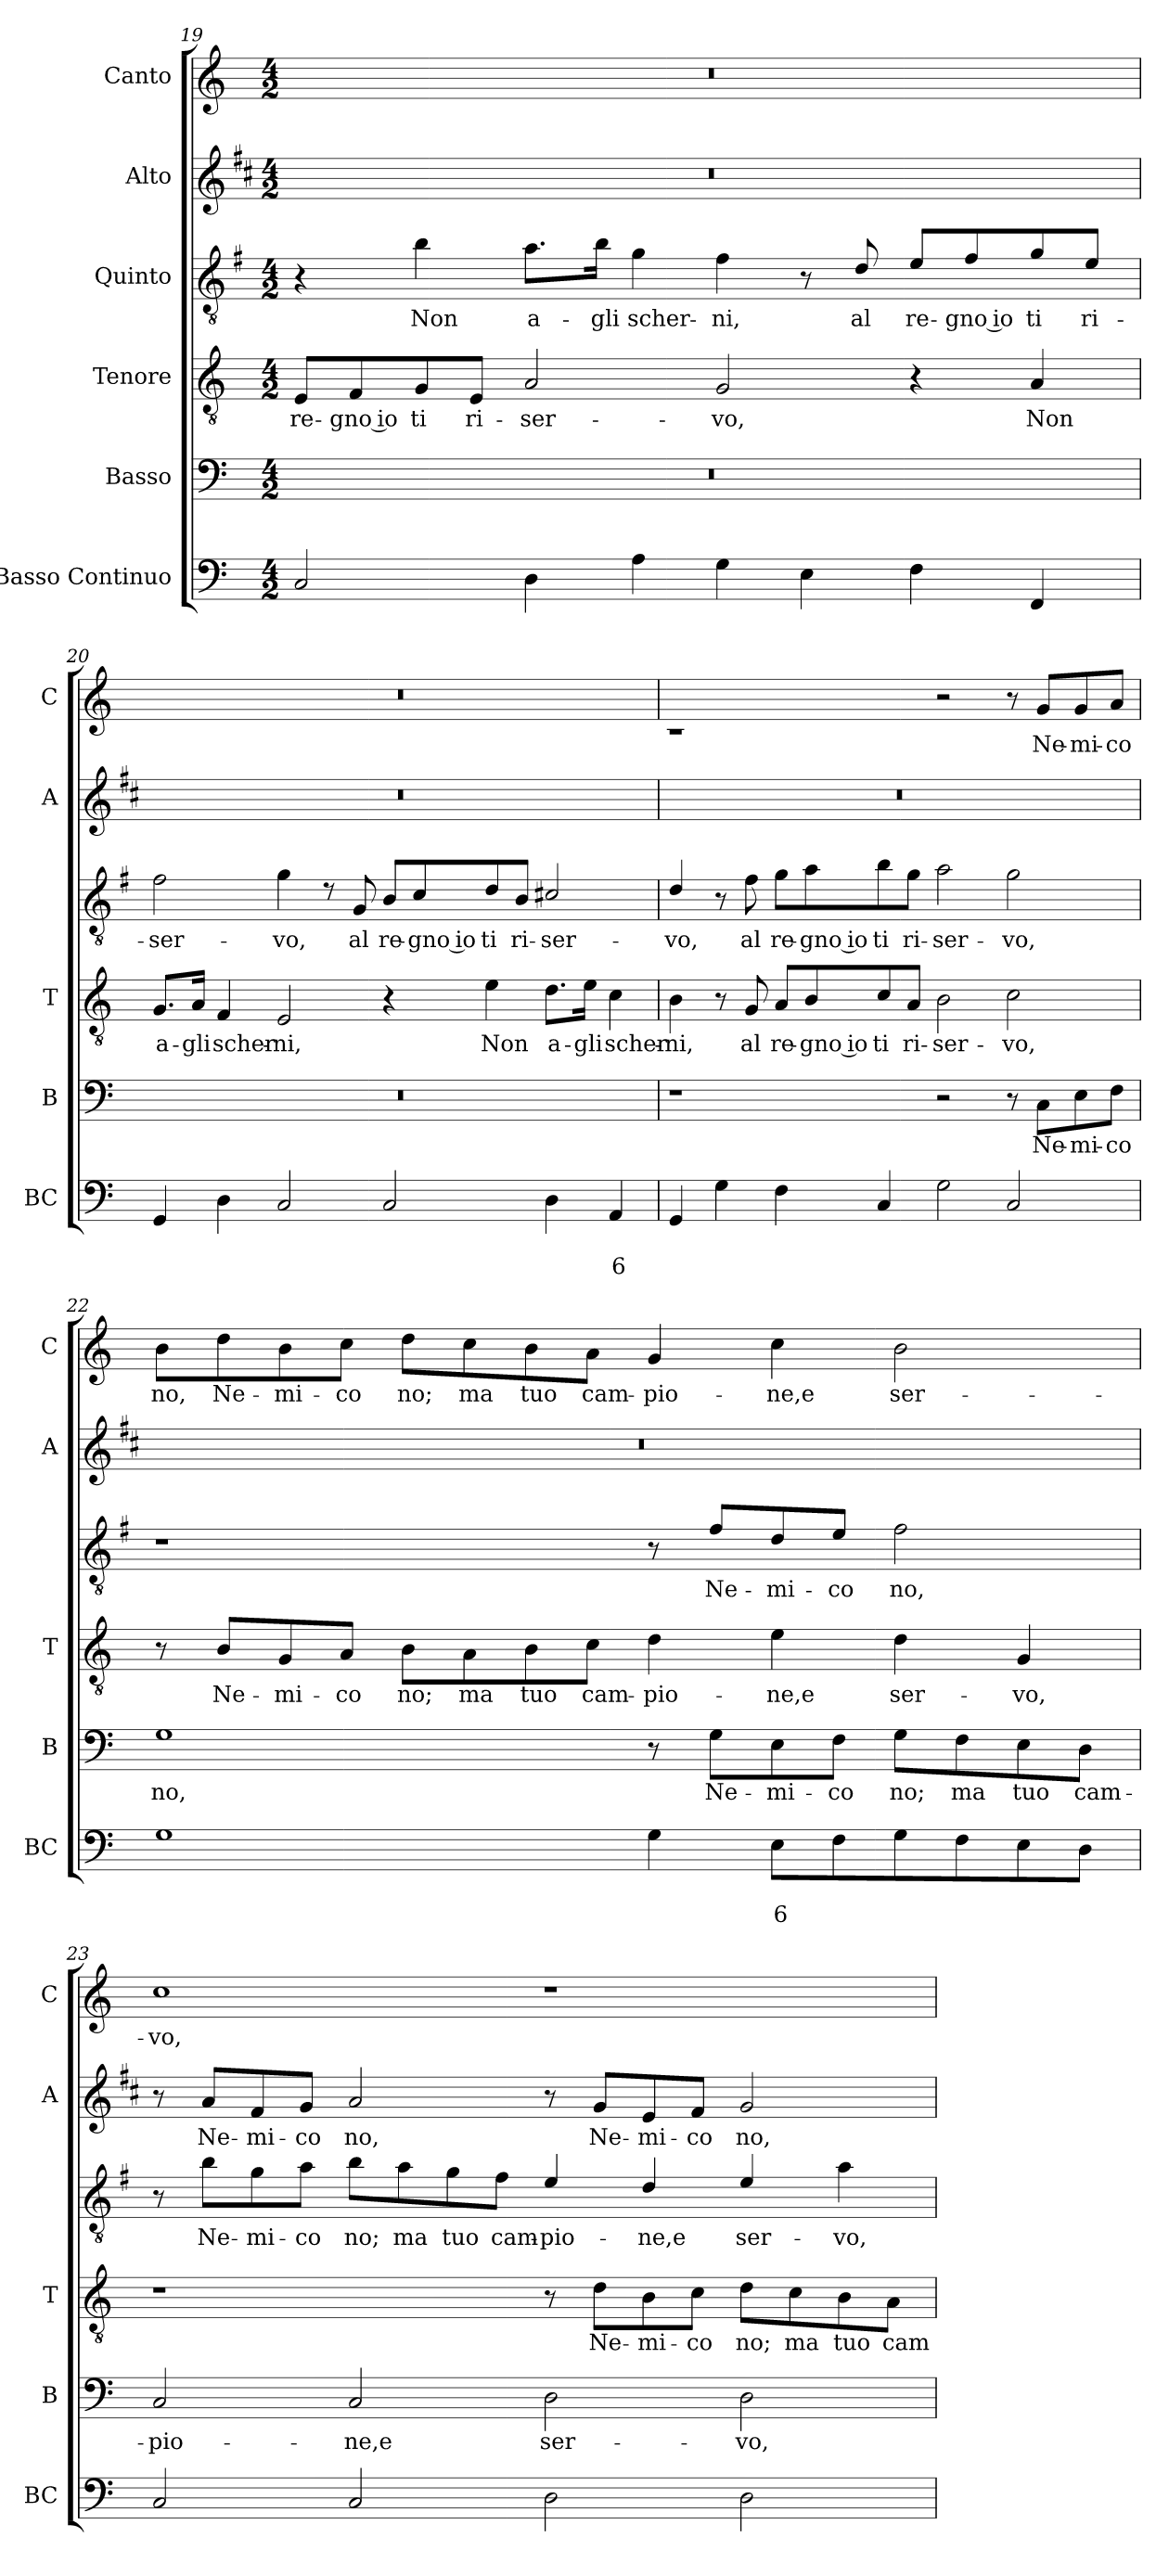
**kern	**text	**text	**kern	**text	**kern	**text	**kern	**text	**kern	**text	**kern	**text
*part6	*part6	*part6	*part5	*part5	*part4	*part4	*part3	*part3	*part2	*part2	*part1	*part1
*staff6	*staff6	*staff6	*staff5	*staff5	*staff4	*staff4	*staff3	*staff3	*staff2	*staff2	*staff1	*staff1
*I"Basso Continuo	*	*	*I"Basso	*	*I"Tenore	*	*I"Quinto	*	*I"Alto	*	*I"Canto	*
*I'BC	*	*	*I'B	*	*I'T	*	*	*	*I'A	*	*I'C	*
!!LO:LB:g=z
*clefF4	*	*	*clefF4	*	*clefGv2	*	*clefGv2	*	*clefG2	*	*clefG2	*
*	*	*	*	*	*	*	*ITrd4c7	*	*ITrd1c2	*	*	*
*k[]	*	*	*k[]	*	*k[]	*	*k[]	*	*k[]	*	*k[]	*
*C:	*	*	*C:	*	*C:	*	*C:	*	*C:	*	*C:	*
*M4/2	*	*	*M4/2	*	*M4/2	*	*M4/2	*	*M4/2	*	*M4/2	*
=19	=19	=19	=19	=19	=19	=19	=19	=19	=19	=19	=19	=19
!	!	!	!	!	!	!LO:LY:b	!	!	!	!	!	!
2C/	.	.	0r	.	8E/L	re-	4r	.	0r	.	0r	.
!	!	!	!	!	!	!LO:LY:b	!	!	!	!	!	!
.	.	.	.	.	8F/	-gno io	.	.	.	.	.	.
!	!	!	!	!	!	!LO:LY:b	!	!LO:LY:b	!	!	!	!
.	.	.	.	.	8G/	ti	4e\	Non	.	.	.	.
!	!	!	!	!	!	!LO:LY:b	!	!	!	!	!	!
.	.	.	.	.	8E/J	ri-	.	.	.	.	.	.
!	!	!	!	!	!	!LO:LY:b	!	!LO:LY:b	!	!	!	!
4D\	.	.	.	.	2A/	-ser-	8.d\L	a-	.	.	.	.
!	!	!	!	!	!	!	!	!LO:LY:b	!	!	!	!
.	.	.	.	.	.	.	16e\Jk	-gli	.	.	.	.
!	!	!	!	!	!	!	!	!LO:LY:b	!	!	!	!
4A\	.	.	.	.	.	.	4c\	scher-	.	.	.	.
!	!	!	!	!	!	!LO:LY:b	!	!LO:LY:b	!	!	!	!
4G\	.	.	.	.	2G/	-vo,	4B\	-ni,	.	.	.	.
4E\	.	.	.	.	.	.	8r	.	.	.	.	.
!	!	!	!	!	!	!	!	!LO:LY:b	!	!	!	!
.	.	.	.	.	.	.	8G/	al	.	.	.	.
!	!	!	!	!	!	!	!	!LO:LY:b	!	!	!	!
4F\	.	.	.	.	4r	.	8A/L	re-	.	.	.	.
!	!	!	!	!	!	!	!	!LO:LY:b	!	!	!	!
.	.	.	.	.	.	.	8B/	-gno io	.	.	.	.
!	!	!	!	!	!	!LO:LY:b	!	!LO:LY:b	!	!	!	!
4FF/	.	.	.	.	4A/	Non	8c/	ti	.	.	.	.
!	!	!	!	!	!	!	!	!LO:LY:b	!	!	!	!
.	.	.	.	.	.	.	8A/J	ri-	.	.	.	.
=20	=20	=20	=20	=20	=20	=20	=20	=20	=20	=20	=20	=20
!	!	!	!	!	!	!LO:LY:b	!	!LO:LY:b	!	!	!	!
4GG/	.	.	0r	.	8.G/L	a-	2B\	-ser-	0r	.	0r	.
!	!	!	!	!	!	!LO:LY:b	!	!	!	!	!	!
.	.	.	.	.	16A/Jk	-gli	.	.	.	.	.	.
!	!	!	!	!	!	!LO:LY:b	!	!	!	!	!	!
4D\	.	.	.	.	4F/	scher-	.	.	.	.	.	.
!	!	!	!	!	!	!LO:LY:b	!	!LO:LY:b	!	!	!	!
2C/	.	.	.	.	2E/	-ni,	4c\	-vo,	.	.	.	.
.	.	.	.	.	.	.	8rc	.	.	.	.	.
!	!	!	!	!	!	!	!	!LO:LY:b	!	!	!	!
.	.	.	.	.	.	.	8C/	al	.	.	.	.
!	!	!	!	!	!	!	!	!LO:LY:b	!	!	!	!
2C/	.	.	.	.	4r	.	8E/L	re-	.	.	.	.
!	!	!	!	!	!	!	!	!LO:LY:b	!	!	!	!
.	.	.	.	.	.	.	8F/	-gno io	.	.	.	.
!	!	!	!	!	!	!LO:LY:b	!	!LO:LY:b	!	!	!	!
.	.	.	.	.	4e\	Non	8G/	ti	.	.	.	.
!	!	!	!	!	!	!	!	!LO:LY:b	!	!	!	!
.	.	.	.	.	.	.	8E/J	ri-	.	.	.	.
!	!	!	!	!	!	!LO:LY:b	!	!LO:LY:b	!	!	!	!
4D\	.	.	.	.	8.d\L	a-	2F#X/	-ser-	.	.	.	.
!	!	!	!	!	!	!LO:LY:b	!	!	!	!	!	!
.	.	.	.	.	16e\Jk	-gli	.	.	.	.	.	.
!	!	!LO:LY:b	!	!	!	!LO:LY:b	!	!	!	!	!	!
4AA/	.	6	.	.	4c\	scher-	.	.	.	.	.	.
!!LO:LB:g=z
=21	=21	=21	=21	=21	=21	=21	=21	=21	=21	=21	=21	=21
!	!	!	!	!	!	!LO:LY:b	!	!LO:LY:b	!	!	!	!
4GG/	.	.	1r	.	4B\	-ni,	4G/	-vo,	0r	.	1rc	.
4G\	.	.	.	.	8r	.	8r	.	.	.	.	.
!	!	!	!	!	!	!LO:LY:b	!	!LO:LY:b	!	!	!	!
.	.	.	.	.	8G/	al	8B\	al	.	.	.	.
!	!	!	!	!	!	!LO:LY:b	!	!LO:LY:b	!	!	!	!
4F\	.	.	.	.	8A/L	re-	8c\L	re-	.	.	.	.
!	!	!	!	!	!	!LO:LY:b	!	!LO:LY:b	!	!	!	!
.	.	.	.	.	8B/	-gno io	8d\	-gno io	.	.	.	.
!	!	!	!	!	!	!LO:LY:b	!	!LO:LY:b	!	!	!	!
4C/	.	.	.	.	8c/	ti	8e\	ti	.	.	.	.
!	!	!	!	!	!	!LO:LY:b	!	!LO:LY:b	!	!	!	!
.	.	.	.	.	8A/J	ri-	8c\J	ri-	.	.	.	.
!	!	!	!	!	!	!LO:LY:b	!	!LO:LY:b	!	!	!	!
2G\	.	.	2r	.	2B\	-ser-	2d\	-ser-	.	.	2r	.
!	!	!	!	!	!	!LO:LY:b	!	!LO:LY:b	!	!	!	!
2C/	.	.	8r	.	2c\	-vo,	2c\	-vo,	.	.	8r	.
!	!	!	!	!LO:LY:b	!	!	!	!	!	!	!	!LO:LY:b
.	.	.	8C\L	Ne-	.	.	.	.	.	.	8g/L	Ne-
!	!	!	!	!LO:LY:b	!	!	!	!	!	!	!	!LO:LY:b
.	.	.	8E\	-mi-	.	.	.	.	.	.	8g/	-mi-
!	!	!	!	!LO:LY:b	!	!	!	!	!	!	!	!LO:LY:b
.	.	.	8F\J	-co	.	.	.	.	.	.	8a/J	-co
=22	=22	=22	=22	=22	=22	=22	=22	=22	=22	=22	=22	=22
!	!	!	!	!LO:LY:b	!	!	!	!	!	!	!	!LO:LY:b
1G	.	.	1G	no,	8r	.	1r	.	0r	.	8b\L	no,
!	!	!	!	!	!	!LO:LY:b	!	!	!	!	!	!LO:LY:b
.	.	.	.	.	8B/L	Ne-	.	.	.	.	8dd\	Ne-
!	!	!	!	!	!	!LO:LY:b	!	!	!	!	!	!LO:LY:b
.	.	.	.	.	8G/	-mi-	.	.	.	.	8b\	-mi-
!	!	!	!	!	!	!LO:LY:b	!	!	!	!	!	!LO:LY:b
.	.	.	.	.	8A/J	-co	.	.	.	.	8cc\J	-co
!	!	!	!	!	!	!LO:LY:b	!	!	!	!	!	!LO:LY:b
.	.	.	.	.	8B\L	no;	.	.	.	.	8dd\L	no;
!	!	!	!	!	!	!LO:LY:b	!	!	!	!	!	!LO:LY:b
.	.	.	.	.	8A\	ma	.	.	.	.	8cc\	ma
!	!	!	!	!	!	!LO:LY:b	!	!	!	!	!	!LO:LY:b
.	.	.	.	.	8B\	tuo	.	.	.	.	8b\	tuo
!	!	!	!	!	!	!LO:LY:b	!	!	!	!	!	!LO:LY:b
.	.	.	.	.	8c\J	cam-	.	.	.	.	8a\J	cam-
!	!	!	!	!	!	!LO:LY:b	!	!	!	!	!	!LO:LY:b
4G\	.	.	8r	.	4d\	-pio-	8r	.	.	.	4g/	-pio-
!	!	!	!	!LO:LY:b	!	!	!	!LO:LY:b	!	!	!	!
.	.	.	8G\L	Ne-	.	.	8B/L	Ne-	.	.	.	.
!	!	!LO:LY:b	!	!LO:LY:b	!	!LO:LY:b	!	!LO:LY:b	!	!	!	!LO:LY:b
8E\L	.	6	8E\	-mi-	4e\	-ne,e	8G/	-mi-	.	.	4cc\	-ne,e
!	!	!	!	!LO:LY:b	!	!	!	!LO:LY:b	!	!	!	!
8F\	.	.	8F\J	-co	.	.	8A/J	-co	.	.	.	.
!	!	!	!	!LO:LY:b	!	!LO:LY:b	!	!LO:LY:b	!	!	!	!LO:LY:b
8G\	.	.	8G\L	no;	4d\	ser-	2B\	no,	.	.	2b\	ser-
!	!	!	!	!LO:LY:b	!	!	!	!	!	!	!	!
8F\	.	.	8F\	ma	.	.	.	.	.	.	.	.
!	!	!	!	!LO:LY:b	!	!LO:LY:b	!	!	!	!	!	!
8E\	.	.	8E\	tuo	4G/	-vo,	.	.	.	.	.	.
!	!	!	!	!LO:LY:b	!	!	!	!	!	!	!	!
8D\J	.	.	8D\J	cam-	.	.	.	.	.	.	.	.
!!LO:PB:g=z
=23	=23	=23	=23	=23	=23	=23	=23	=23	=23	=23	=23	=23
!	!	!	!	!LO:LY:b	!	!	!	!	!	!	!	!LO:LY:b
2C/	.	.	2C/	-pio-	1r	.	8r	.	8r	.	1cc	-vo,
!	!	!	!	!	!	!	!	!LO:LY:b	!	!LO:LY:b	!	!
.	.	.	.	.	.	.	8e\L	Ne-	8g/L	Ne-	.	.
!	!	!	!	!	!	!	!	!LO:LY:b	!	!LO:LY:b	!	!
.	.	.	.	.	.	.	8c\	-mi-	8e/	-mi-	.	.
!	!	!	!	!	!	!	!	!LO:LY:b	!	!LO:LY:b	!	!
.	.	.	.	.	.	.	8d\J	-co	8f/J	-co	.	.
!	!	!	!	!LO:LY:b	!	!	!	!LO:LY:b	!	!LO:LY:b	!	!
2C/	.	.	2C/	-ne,e	.	.	8e\L	no;	2g/	no,	.	.
!	!	!	!	!	!	!	!	!LO:LY:b	!	!	!	!
.	.	.	.	.	.	.	8d\	ma	.	.	.	.
!	!	!	!	!	!	!	!	!LO:LY:b	!	!	!	!
.	.	.	.	.	.	.	8c\	tuo	.	.	.	.
!	!	!	!	!	!	!	!	!LO:LY:b	!	!	!	!
.	.	.	.	.	.	.	8B\J	cam-	.	.	.	.
!	!	!	!	!LO:LY:b	!	!	!	!LO:LY:b	!	!	!	!
2D\	.	.	2D\	ser-	8r	.	4A/	-pio-	8r	.	1r	.
!	!	!	!	!	!	!LO:LY:b	!	!	!	!LO:LY:b	!	!
.	.	.	.	.	8d\L	Ne-	.	.	8f/L	Ne-	.	.
!	!	!	!	!	!	!LO:LY:b	!	!LO:LY:b	!	!LO:LY:b	!	!
.	.	.	.	.	8B\	-mi-	4G/	-ne,e	8d/	-mi-	.	.
!	!	!	!	!	!	!LO:LY:b	!	!	!	!LO:LY:b	!	!
.	.	.	.	.	8c\J	-co	.	.	8e/J	-co	.	.
!	!	!	!	!LO:LY:b	!	!LO:LY:b	!	!LO:LY:b	!	!LO:LY:b	!	!
2D\	.	.	2D\	-vo,	8d\L	no;	4A/	ser-	2f/	no,	.	.
!	!	!	!	!	!	!LO:LY:b	!	!	!	!	!	!
.	.	.	.	.	8c\	ma	.	.	.	.	.	.
!	!	!	!	!	!	!LO:LY:b	!	!LO:LY:b	!	!	!	!
.	.	.	.	.	8B\	tuo	4d\	-vo,	.	.	.	.
!	!	!	!	!	!	!LO:LY:b	!	!	!	!	!	!
.	.	.	.	.	8A\J	cam-	.	.	.	.	.	.
=	=	=	=	=	=	=	=	=	=	=	=	=
*-	*-	*-	*-	*-	*-	*-	*-	*-	*-	*-	*-	*-
